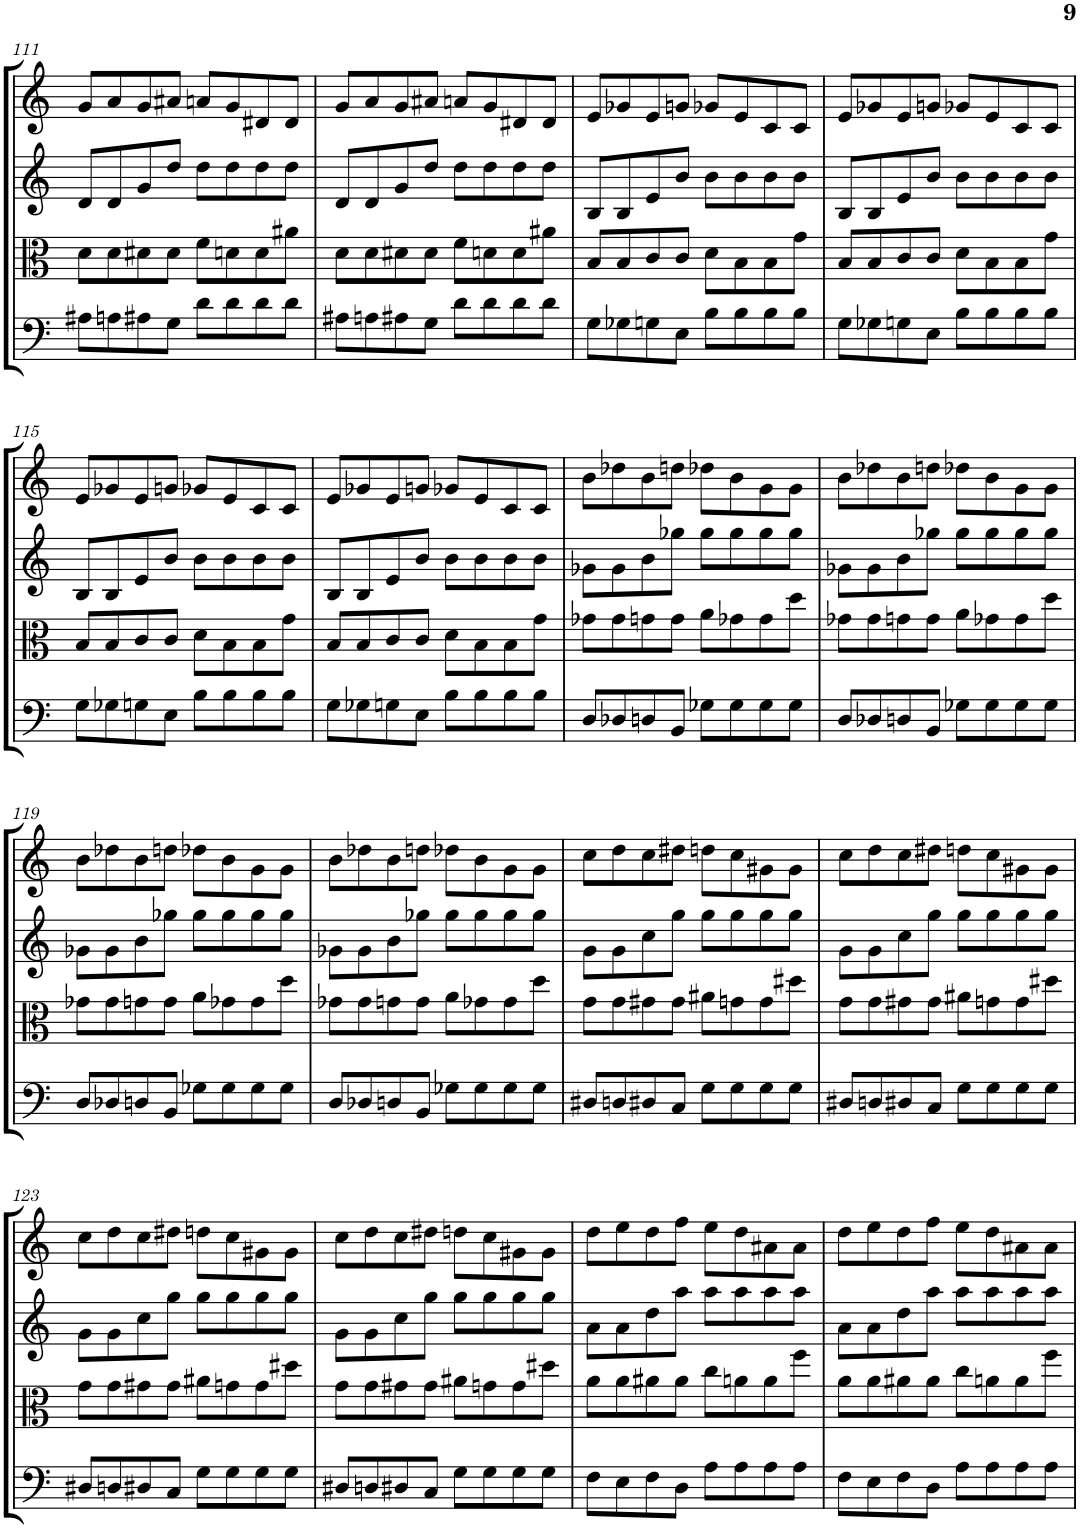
**kern	**kern	**kern	**kern
*part4	*part3	*part2	*part1
*staff4	*staff3	*staff2	*staff1
*I"Violoncello	*I"Viola	*I"Violin II	*I"Violin I
*I'Vc	*I'Vla	*I'Vln	*I'Vln
!!LO:PB:g=z
*clefF4	*clefC3	*clefG2	*clefG2
*k[]	*k[]	*k[]	*k[]
*M4/4	*M4/4	*M4/4	*M4/4
=111	=111	=111	=111
8A#X\L	8d\L	8d/L	8g/L
8An\	8d\	8d/	8a/
8A#X\	8d#X\	8g/	8g/
8G\J	8d#\J	8dd/J	8a#X/J
8d\L	8f\L	8dd\L	8an/L
8d\	8dn\	8dd\	8g/
8d\	8d\	8dd\	8d#X/
8d\J	8a#X\J	8dd\J	8d#/J
=112	=112	=112	=112
8A#X\L	8d\L	8d/L	8g/L
8An\	8d\	8d/	8a/
8A#X\	8d#X\	8g/	8g/
8G\J	8d#\J	8dd/J	8a#X/J
8d\L	8f\L	8dd\L	8an/L
8d\	8dn\	8dd\	8g/
8d\	8d\	8dd\	8d#X/
8d\J	8a#X\J	8dd\J	8d#/J
=113	=113	=113	=113
8G\L	8B/L	8B/L	8e/L
8G-X\	8B/	8B/	8g-X/
8Gn\	8c/	8e/	8e/
8E\J	8c/J	8b/J	8gn/J
8B\L	8d\L	8b\L	8g-X/L
8B\	8B\	8b\	8e/
8B\	8B\	8b\	8c/
8B\J	8g\J	8b\J	8c/J
=114	=114	=114	=114
8G\L	8B/L	8B/L	8e/L
8G-X\	8B/	8B/	8g-X/
8Gn\	8c/	8e/	8e/
8E\J	8c/J	8b/J	8gn/J
8B\L	8d\L	8b\L	8g-X/L
8B\	8B\	8b\	8e/
8B\	8B\	8b\	8c/
8B\J	8g\J	8b\J	8c/J
!!LO:LB:g=z
=115	=115	=115	=115
8G\L	8B/L	8B/L	8e/L
8G-X\	8B/	8B/	8g-X/
8Gn\	8c/	8e/	8e/
8E\J	8c/J	8b/J	8gn/J
8B\L	8d\L	8b\L	8g-X/L
8B\	8B\	8b\	8e/
8B\	8B\	8b\	8c/
8B\J	8g\J	8b\J	8c/J
=116	=116	=116	=116
8G\L	8B/L	8B/L	8e/L
8G-X\	8B/	8B/	8g-X/
8Gn\	8c/	8e/	8e/
8E\J	8c/J	8b/J	8gn/J
8B\L	8d\L	8b\L	8g-X/L
8B\	8B\	8b\	8e/
8B\	8B\	8b\	8c/
8B\J	8g\J	8b\J	8c/J
=117	=117	=117	=117
8D/L	8g-X\L	8g-X\L	8b\L
8D-X/	8g-\	8g-\	8dd-X\
8Dn/	8gn\	8b\	8b\
8BB/J	8g\J	8gg-X\J	8ddn\J
8G-X\L	8a\L	8gg-\L	8dd-X\L
8G-\	8g-X\	8gg-\	8b\
8G-\	8g-\	8gg-\	8g\
8G-\J	8dd\J	8gg-\J	8g\J
=118	=118	=118	=118
8D/L	8g-X\L	8g-X\L	8b\L
8D-X/	8g-\	8g-\	8dd-X\
8Dn/	8gn\	8b\	8b\
8BB/J	8g\J	8gg-X\J	8ddn\J
8G-X\L	8a\L	8gg-\L	8dd-X\L
8G-\	8g-X\	8gg-\	8b\
8G-\	8g-\	8gg-\	8g\
8G-\J	8dd\J	8gg-\J	8g\J
!!LO:LB:g=z
=119	=119	=119	=119
8D/L	8g-X\L	8g-X\L	8b\L
8D-X/	8g-\	8g-\	8dd-X\
8Dn/	8gn\	8b\	8b\
8BB/J	8g\J	8gg-X\J	8ddn\J
8G-X\L	8a\L	8gg-\L	8dd-X\L
8G-\	8g-X\	8gg-\	8b\
8G-\	8g-\	8gg-\	8g\
8G-\J	8dd\J	8gg-\J	8g\J
=120	=120	=120	=120
8D/L	8g-X\L	8g-X\L	8b\L
8D-X/	8g-\	8g-\	8dd-X\
8Dn/	8gn\	8b\	8b\
8BB/J	8g\J	8gg-X\J	8ddn\J
8G-X\L	8a\L	8gg-\L	8dd-X\L
8G-\	8g-X\	8gg-\	8b\
8G-\	8g-\	8gg-\	8g\
8G-\J	8dd\J	8gg-\J	8g\J
=121	=121	=121	=121
8D#X/L	8g\L	8g\L	8cc\L
8Dn/	8g\	8g\	8dd\
8D#X/	8g#X\	8cc\	8cc\
8C/J	8g#\J	8gg\J	8dd#X\J
8G\L	8a#X\L	8gg\L	8ddn\L
8G\	8gn\	8gg\	8cc\
8G\	8g\	8gg\	8g#X\
8G\J	8dd#X\J	8gg\J	8g#\J
=122	=122	=122	=122
8D#X/L	8g\L	8g\L	8cc\L
8Dn/	8g\	8g\	8dd\
8D#X/	8g#X\	8cc\	8cc\
8C/J	8g#\J	8gg\J	8dd#X\J
8G\L	8a#X\L	8gg\L	8ddn\L
8G\	8gn\	8gg\	8cc\
8G\	8g\	8gg\	8g#X\
8G\J	8dd#X\J	8gg\J	8g#\J
!!LO:LB:g=z
=123	=123	=123	=123
8D#X/L	8g\L	8g\L	8cc\L
8Dn/	8g\	8g\	8dd\
8D#X/	8g#X\	8cc\	8cc\
8C/J	8g#\J	8gg\J	8dd#X\J
8G\L	8a#X\L	8gg\L	8ddn\L
8G\	8gn\	8gg\	8cc\
8G\	8g\	8gg\	8g#X\
8G\J	8dd#X\J	8gg\J	8g#\J
=124	=124	=124	=124
8D#X/L	8g\L	8g\L	8cc\L
8Dn/	8g\	8g\	8dd\
8D#X/	8g#X\	8cc\	8cc\
8C/J	8g#\J	8gg\J	8dd#X\J
8G\L	8a#X\L	8gg\L	8ddn\L
8G\	8gn\	8gg\	8cc\
8G\	8g\	8gg\	8g#X\
8G\J	8dd#X\J	8gg\J	8g#\J
=125	=125	=125	=125
8F\L	8a\L	8a\L	8dd\L
8E\	8a\	8a\	8ee\
8F\	8a#X\	8dd\	8dd\
8D\J	8a#\J	8aa\J	8ff\J
8A\L	8cc\L	8aa\L	8ee\L
8A\	8an\	8aa\	8dd\
8A\	8a\	8aa\	8a#X\
8A\J	8ff\J	8aa\J	8a#\J
=126	=126	=126	=126
8F\L	8a\L	8a\L	8dd\L
8E\	8a\	8a\	8ee\
8F\	8a#X\	8dd\	8dd\
8D\J	8a#\J	8aa\J	8ff\J
8A\L	8cc\L	8aa\L	8ee\L
8A\	8an\	8aa\	8dd\
8A\	8a\	8aa\	8a#X\
8A\J	8ff\J	8aa\J	8a#\J
=	=	=	=
*-	*-	*-	*-
